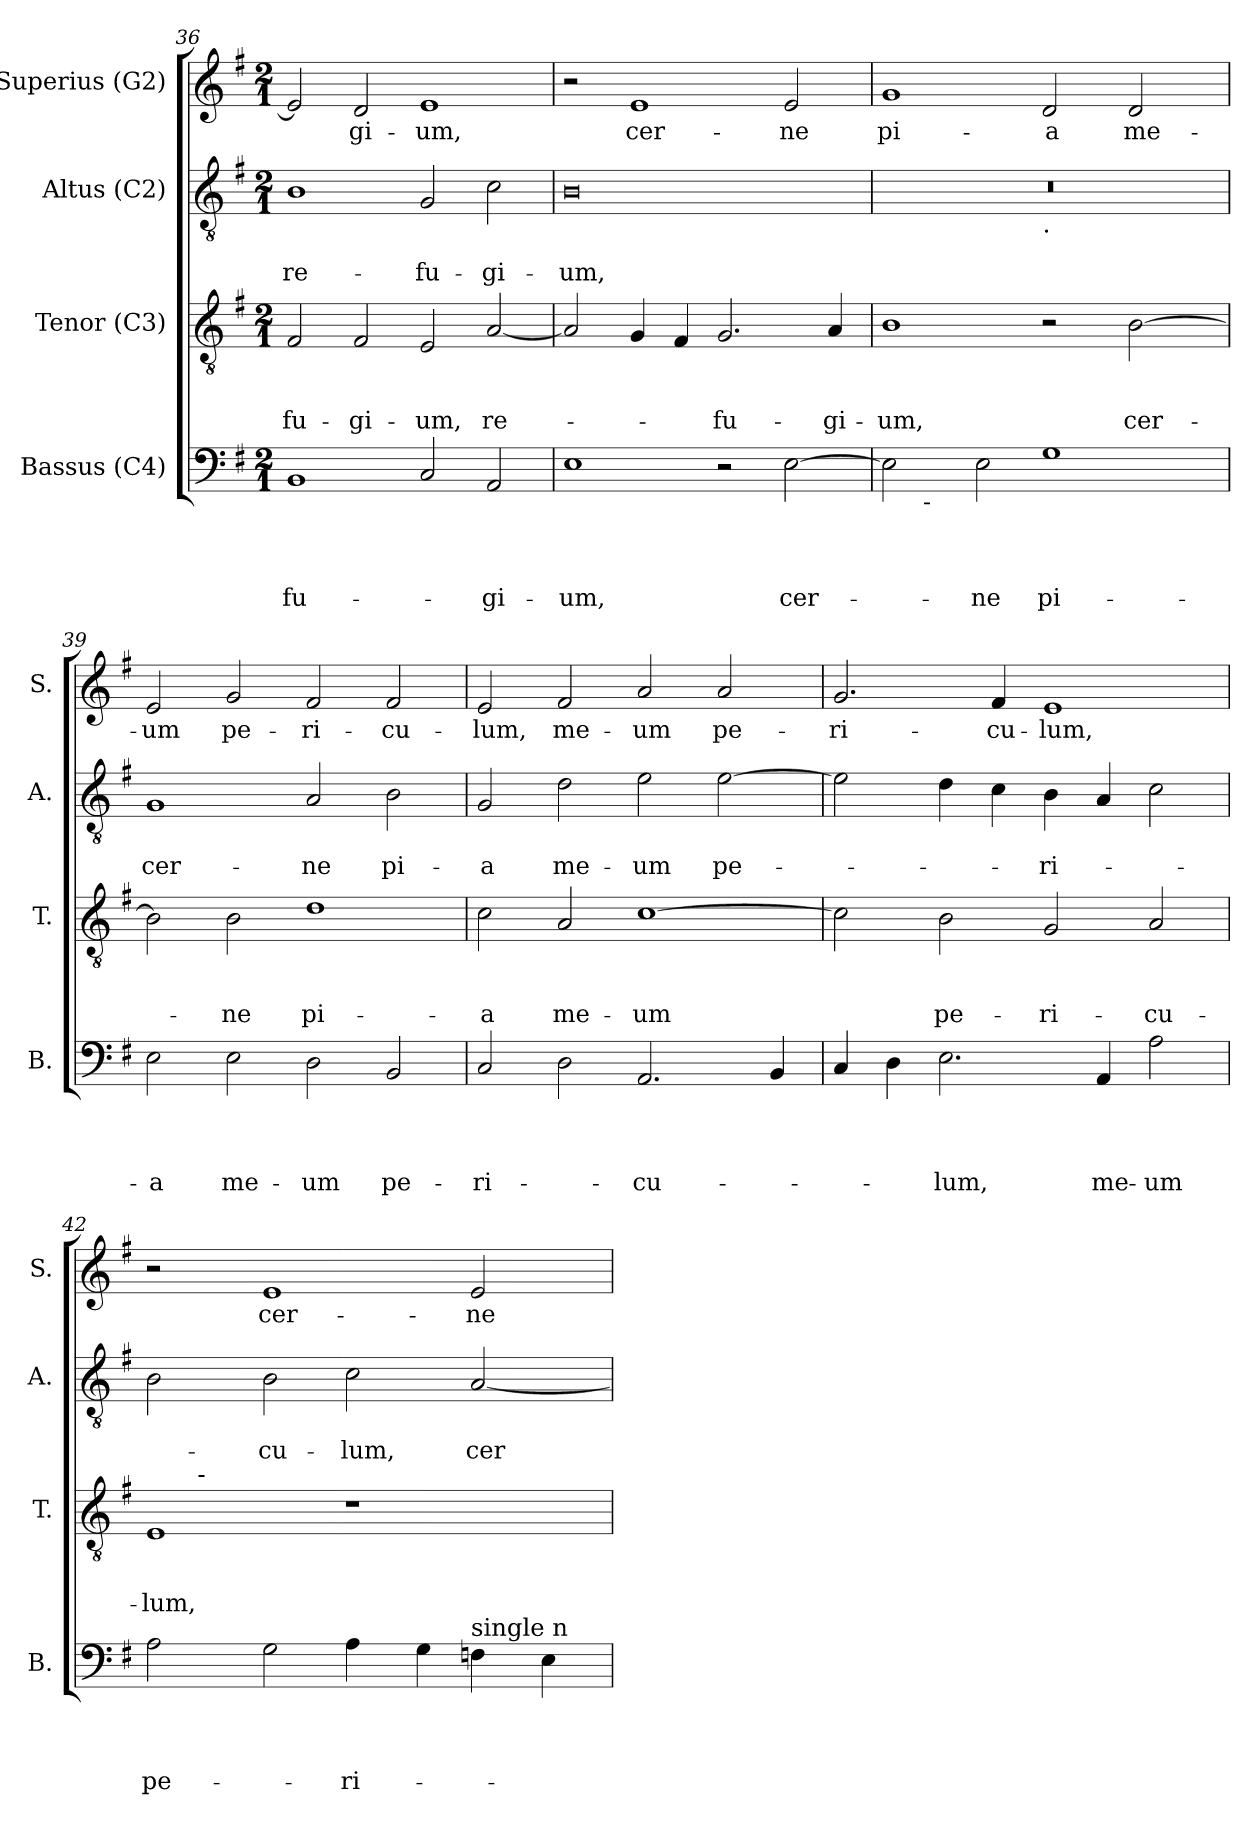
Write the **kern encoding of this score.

**kern	**text	**text	**text	**text	**kern	**text	**text	**text	**kern	**text	**text	**kern	**text
*part4	*part4	*part4	*part4	*part4	*part3	*part3	*part3	*part3	*part2	*part2	*part2	*part1	*part1
*staff4	*staff4	*staff4	*staff4	*staff4	*staff3	*staff3	*staff3	*staff3	*staff2	*staff2	*staff2	*staff1	*staff1
*I"Bassus (C4)	*	*	*	*	*I"Tenor (C3)	*	*	*	*I"Altus (C2)	*	*	*I"Superius (G2)	*
*I'B.	*	*	*	*	*I'T.	*	*	*	*I'A.	*	*	*I'S.	*
*clefF4	*	*	*	*	*clefGv2	*	*	*	*clefGv2	*	*	*clefG2	*
*k[f#]	*	*	*	*	*k[f#]	*	*	*	*k[f#]	*	*	*k[f#]	*
*G:	*	*	*	*	*G:	*	*	*	*G:	*	*	*G:	*
*M2/1	*	*	*	*	*M2/1	*	*	*	*M2/1	*	*	*M2/1	*
=36	=36	=36	=36	=36	=36	=36	=36	=36	=36	=36	=36	=36	=36
!	!	!	!	!LO:LY:b	!	!	!	!LO:LY:b	!	!	!LO:LY:b	!	!
1BB	.	.	.	-fu-	2F#/	.	.	-fu-	1B	.	re-	2e/]	.
!	!	!	!	!	!	!	!	!LO:LY:b	!	!	!	!	!LO:LY:b
.	.	.	.	.	2F#/	.	.	-gi-	.	.	.	2d/	-gi-
!	!	!	!	!	!	!	!	!LO:LY:b	!	!	!LO:LY:b	!	!LO:LY:b
2C/	.	.	.	.	2E/	.	.	-um,	2G/	.	-fu-	1e	-um,
!	!	!	!	!LO:LY:b	!	!	!	!LO:LY:b	!	!	!LO:LY:b	!	!
2AA/	.	.	.	-gi-	[<2A/	.	.	re-	2c\	.	-gi-	.	.
=37	=37	=37	=37	=37	=37	=37	=37	=37	=37	=37	=37	=37	=37
!	!	!	!	!LO:LY:b	!	!	!	!	!	!	!LO:LY:b	!	!
1E	.	.	.	-um,	2A/]	.	.	.	0B	.	-um,	2r	.
!	!	!	!	!	!	!	!	!	!	!	!	!	!LO:LY:b
.	.	.	.	.	4G/	.	.	.	.	.	.	1e	cer-
.	.	.	.	.	4F#/	.	.	.	.	.	.	.	.
!	!	!	!	!	!	!	!	!LO:LY:b	!	!	!	!	!
2r	.	.	.	.	2.G/	.	.	-fu-	.	.	.	.	.
!	!	!	!	!LO:LY:b	!	!	!	!	!	!	!	!	!LO:LY:b
[<2E\	.	.	.	cer-	.	.	.	.	.	.	.	2e/	-ne
!	!	!	!	!	!	!	!	!LO:LY:b	!	!	!	!	!
.	.	.	.	.	4A/	.	.	-gi-	.	.	.	.	.
!!LO:LB:g=z
=38	=38	=38	=38	=38	=38	=38	=38	=38	=38	=38	=38	=38	=38
!	!	!	!	!	!	!	!	!LO:LY:b	!	!	!	!	!LO:LY:b
*^	*	*	*	*	*	*	*	*	*^	*	*	*	*
2E\]	8ryy	.	.	.	.	1B	.	.	-um,	0r	1ryy	.	.	1g	pi-
.	32ryy	.	.	.	.	.	.	.	.	.	.	.	.	.	.
!	!LO:TX:b:t=-	!	!	!	!	!	!	!	!	!	!	!	!	!	!
.	1ryy	.	.	.	.	.	.	.	.	.	.	.	.	.	.
!	!	!	!	!	!LO:LY:b	!	!	!	!	!	!	!	!	!	!
2E\	.	.	.	.	-ne	.	.	.	.	.	.	.	.	.	.
!	!	!	!	!	!	!	!	!	!	!	!LO:TX:b:t=.	!	!	!	!
!	!	!	!	!	!LO:LY:b	!	!	!	!	!	!	!	!	!	!LO:LY:b
1G	.	.	.	.	pi-	2r	.	.	.	.	1ryy	.	.	2d/	-a
.	2ryy	.	.	.	.	.	.	.	.	.	.	.	.	.	.
!	!	!	!	!	!	!	!	!	!LO:LY:b	!	!	!	!	!	!LO:LY:b
.	.	.	.	.	.	[>2B\	.	.	cer-	.	.	.	.	2d/	me-
.	4ryy	.	.	.	.	.	.	.	.	.	.	.	.	.	.
.	16.ryy	.	.	.	.	.	.	.	.	.	.	.	.	.	.
=39	=39	=39	=39	=39	=39	=39	=39	=39	=39	=39	=39	=39	=39	=39	=39
!	!	!	!	!	!LO:LY:b	!	!	!	!	!	!	!	!LO:LY:b	!	!LO:LY:b
*v	*v	*	*	*	*	*	*	*	*	*v	*v	*	*	*	*
2E\	.	.	.	-a	2B\]	.	.	.	1G	.	cer-	2e/	-um
!	!	!	!	!LO:LY:b	!	!	!	!LO:LY:b	!	!	!	!	!LO:LY:b
2E\	.	.	.	me-	2B\	.	.	-ne	.	.	.	2g/	pe-
!	!	!	!	!LO:LY:b	!	!	!	!LO:LY:b	!	!	!LO:LY:b	!	!LO:LY:b
2D\	.	.	.	-um	1d	.	.	pi-	2A/	.	-ne	2f#/	-ri-
!	!	!	!	!LO:LY:b	!	!	!	!	!	!	!LO:LY:b	!	!LO:LY:b
2BB/	.	.	.	pe-	.	.	.	.	2B\	.	pi-	2f#/	-cu-
=40	=40	=40	=40	=40	=40	=40	=40	=40	=40	=40	=40	=40	=40
!	!	!	!	!LO:LY:b	!	!	!	!LO:LY:b	!	!	!LO:LY:b	!	!LO:LY:b
2C/	.	.	.	-ri-	2c\	.	.	-a	2G/	.	-a	2e/	-lum,
!	!	!	!	!	!	!	!	!LO:LY:b	!	!	!LO:LY:b	!	!LO:LY:b
2D\	.	.	.	.	2A/	.	.	me-	2d\	.	me-	2f#/	me-
!	!	!	!	!LO:LY:b	!	!	!	!LO:LY:b	!	!	!LO:LY:b	!	!LO:LY:b
2.AA/	.	.	.	-cu-	[>1c	.	.	-um	2e\	.	-um	2a/	-um
!	!	!	!	!	!	!	!	!	!	!	!LO:LY:b	!	!LO:LY:b
.	.	.	.	.	.	.	.	.	[>2e\	.	pe-	2a/	pe-
4BB/	.	.	.	.	.	.	.	.	.	.	.	.	.
=41	=41	=41	=41	=41	=41	=41	=41	=41	=41	=41	=41	=41	=41
!	!	!	!	!	!	!	!	!	!	!	!	!	!LO:LY:b
4C/	.	.	.	.	2c\]	.	.	.	2e\]	.	.	2.g/	-ri-
4D\	.	.	.	.	.	.	.	.	.	.	.	.	.
!	!	!	!	!LO:LY:b	!	!	!	!LO:LY:b	!	!	!	!	!
2.E\	.	.	.	-lum,	2B\	.	.	pe-	4d\	.	.	.	.
!	!	!	!	!	!	!	!	!	!	!	!	!	!LO:LY:b
.	.	.	.	.	.	.	.	.	4c\	.	.	4f#/	-cu-
!	!	!	!	!	!	!	!	!LO:LY:b	!	!	!LO:LY:b	!	!LO:LY:b
.	.	.	.	.	2G/	.	.	-ri-	4B\	.	-ri-	1e	-lum,
!	!	!	!	!LO:LY:b	!	!	!	!	!	!	!	!	!
4AA/	.	.	.	me-	.	.	.	.	4A/	.	.	.	.
!	!	!	!	!LO:LY:b	!	!	!	!LO:LY:b	!	!	!	!	!
2A\	.	.	.	-um	2A/	.	.	-cu-	2c\	.	.	.	.
!!LO:PB:g=z
=42	=42	=42	=42	=42	=42	=42	=42	=42	=42	=42	=42	=42	=42
!	!	!	!	!LO:LY:b	!	!	!	!LO:LY:b	!	!	!	!	!
*	*	*	*	*	*^	*	*	*	*	*	*	*	*
2A\	.	.	.	pe-	1E	8ryy	.	.	-lum,	2B\	.	.	2r	.
.	.	.	.	.	.	32ryy	.	.	.	.	.	.	.	.
!	!	!	!	!	!	!LO:TX:a:t=-	!	!	!	!	!	!	!	!
.	.	.	.	.	.	1ryy	.	.	.	.	.	.	.	.
!	!	!	!	!	!	!	!	!	!	!	!	!LO:LY:b	!	!LO:LY:b
2G\	.	.	.	.	.	.	.	.	.	2B\	.	-cu-	1e	cer-
!	!	!	!	!LO:LY:b	!	!	!	!	!	!	!	!LO:LY:b	!	!
4A\	.	.	.	-ri-	1r	.	.	.	.	2c\	.	-lum,	.	.
.	.	.	.	.	.	2ryy	.	.	.	.	.	.	.	.
4G\	.	.	.	.	.	.	.	.	.	.	.	.	.	.
!LO:TX:a:t=single n	!	!	!	!	!	!	!	!	!	!	!	!	!	!
!	!	!	!	!	!	!	!	!	!	!	!	!LO:LY:b	!	!LO:LY:b
4Fn\	.	.	.	.	.	.	.	.	.	[<2A/	.	cer-	2e/	-ne
.	.	.	.	.	.	4ryy	.	.	.	.	.	.	.	.
4E\	.	.	.	.	.	.	.	.	.	.	.	.	.	.
.	.	.	.	.	.	16.ryy	.	.	.	.	.	.	.	.
*	*	*	*	*	*v	*v	*	*	*	*	*	*	*	*
=	=	=	=	=	=	=	=	=	=	=	=	=	=
*-	*-	*-	*-	*-	*-	*-	*-	*-	*-	*-	*-	*-	*-
